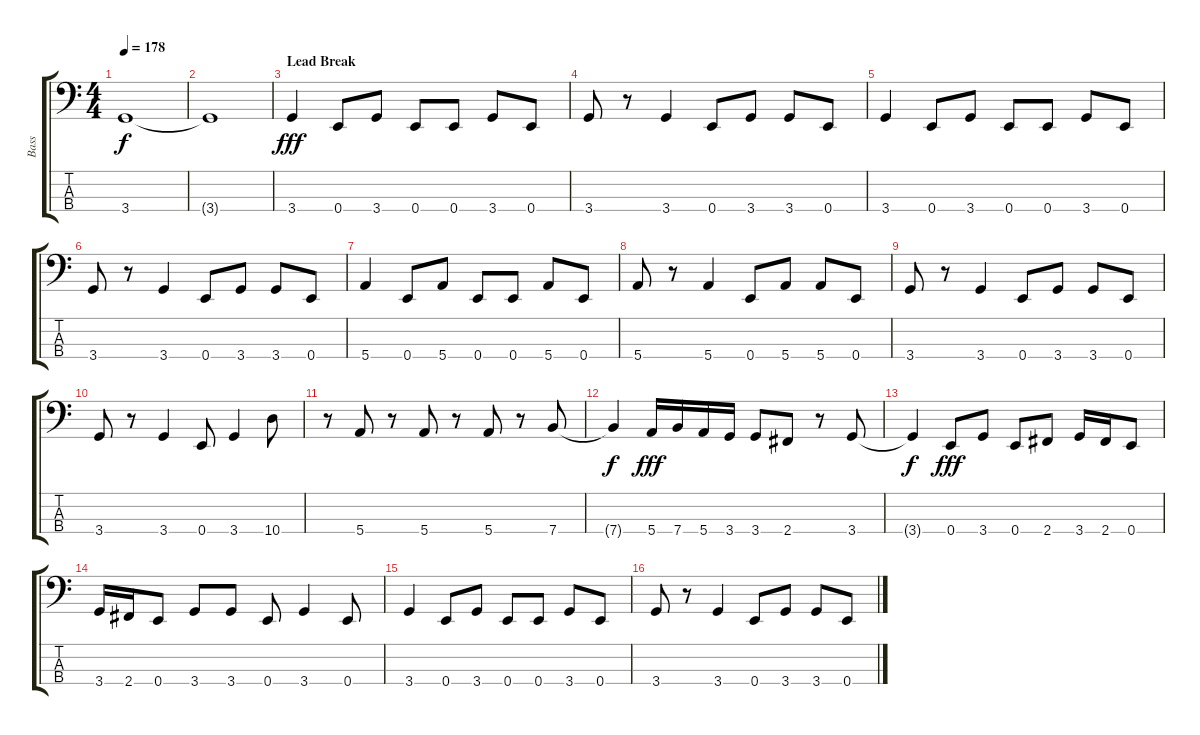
\track ("Bass" "Bass") {instrument electricbasspick}
\staff {score tabs}
\tuning (G2 D2 A1 E1) {hide}
\ts (4 4)
\tempo 178
\clef f4
\ks c
3.4{t}.1{dy f} |
3.4{t}.1 |
\section ("" "Lead Break")
3.4.4{dy fff} 0.4.8 3.4.8 0.4.8 0.4.8 3.4.8 0.4.8 |
3.4.8 r.8 3.4.4 0.4.8 3.4.8 3.4.8 0.4.8 |
3.4.4 0.4.8 3.4.8 0.4.8 0.4.8 3.4.8 0.4.8 |
3.4.8 r.8 3.4.4 0.4.8 3.4.8 3.4.8 0.4.8 |
5.4.4 0.4.8 5.4.8 0.4.8 0.4.8 5.4.8 0.4.8 |
5.4.8 r.8 5.4.4 0.4.8 5.4.8 5.4.8 0.4.8 |
3.4.8 r.8 3.4.4 0.4.8 3.4.8 3.4.8 0.4.8 |
3.4.8 r.8 3.4.4 0.4.8 3.4.4 10.4.8 |
r.8 5.4.8 r.8 5.4.8 r.8 5.4.8 r.8 7.4.8 |
7.4{t}.4{dy f} 5.4.16{dy fff} 7.4.16 5.4.16 3.4.16 3.4.8 2.4.8 r.8 3.4.8 |
3.4{t}.4{dy f} 0.4.8{dy fff} 3.4.8 0.4.8 2.4.8 3.4.16 2.4.16 0.4.8 |
3.4.16 2.4.16 0.4.8 3.4.8 3.4.8 0.4.8 3.4.4 0.4.8 |
3.4.4 0.4.8 3.4.8 0.4.8 0.4.8 3.4.8 0.4.8 |
3.4.8 r.8 3.4.4 0.4.8 3.4.8 3.4.8 0.4.8
